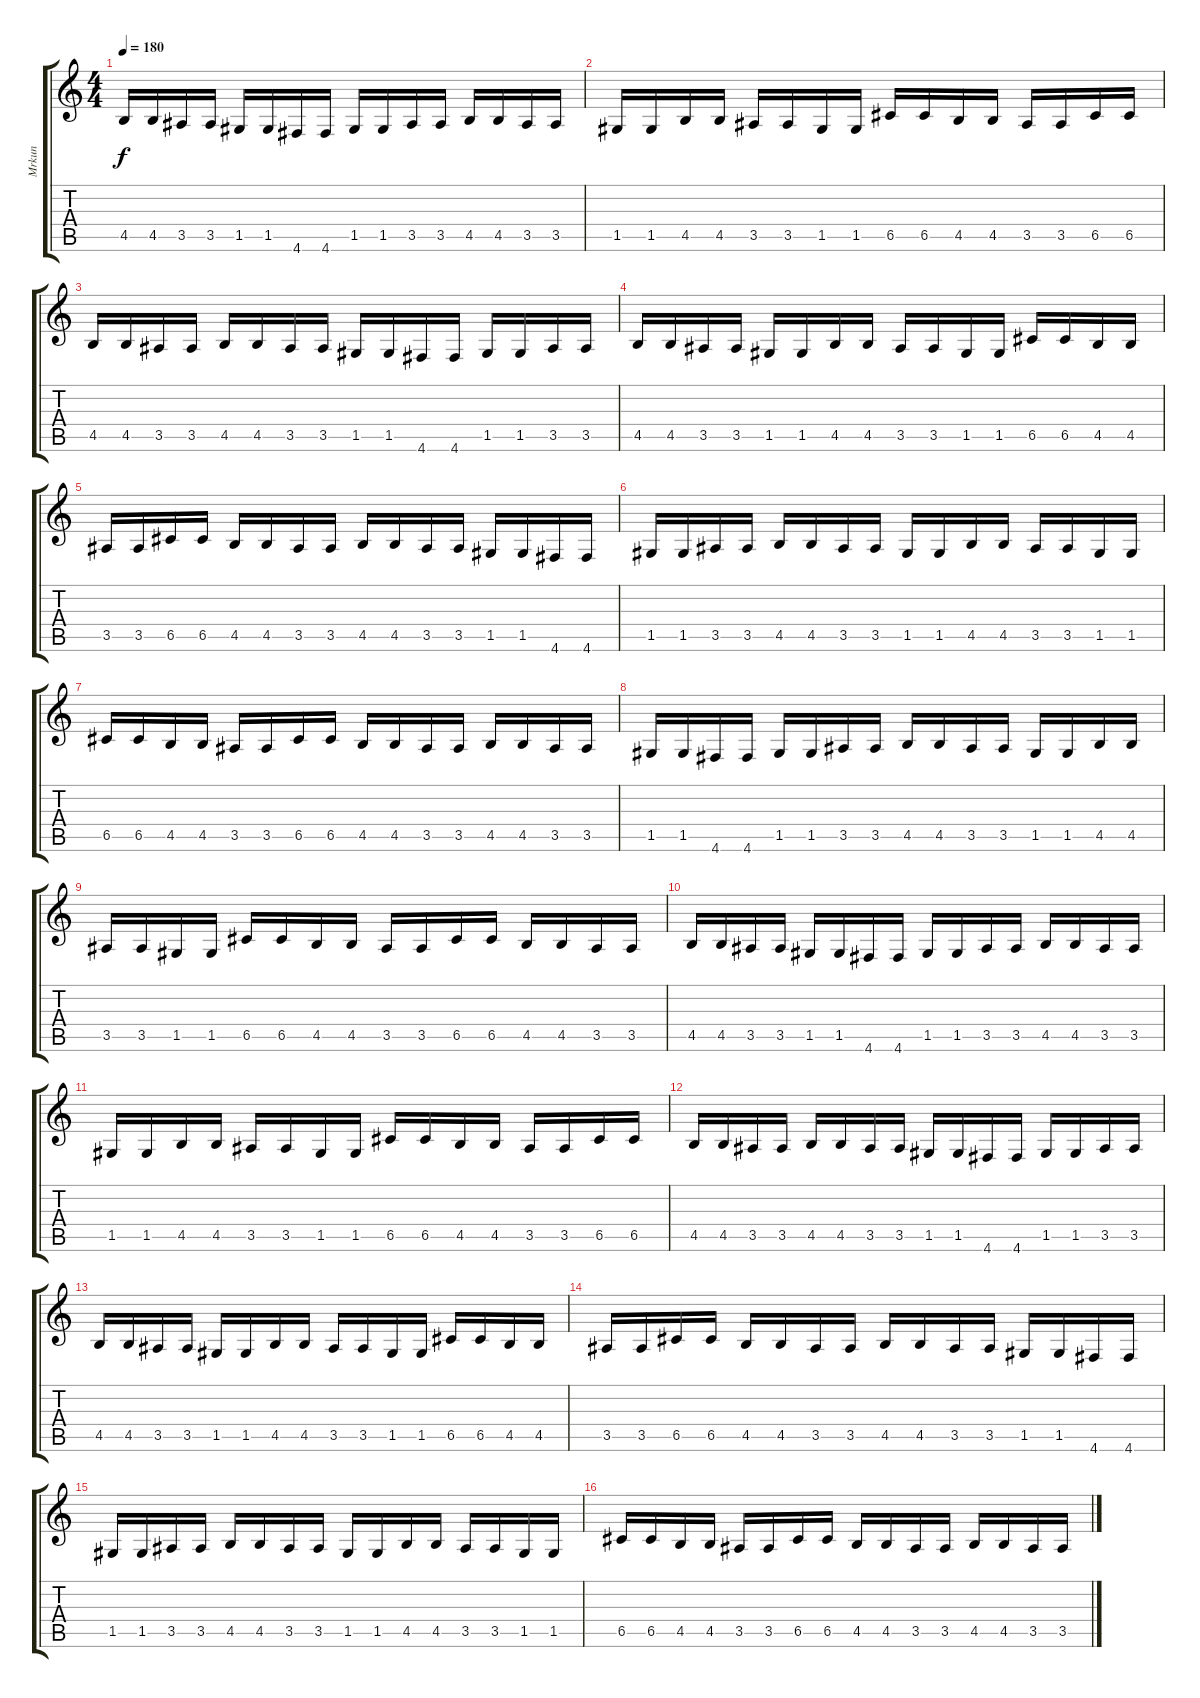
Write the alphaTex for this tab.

\track ("Mrkun" "Mrkun") {instrument distortionguitar}
\staff {score tabs}
\tuning (D4 A3 F3 C3 G2 D2) {hide}
\ts (4 4)
\tempo 180
\clef g2
\ks c
4.5.16{dy f} 4.5.16 3.5.16 3.5.16 1.5.16 1.5.16 4.6.16 4.6.16 1.5.16 1.5.16 3.5.16 3.5.16 4.5.16 4.5.16 3.5.16 3.5.16 |
1.5.16 1.5.16 4.5.16 4.5.16 3.5.16 3.5.16 1.5.16 1.5.16 6.5.16 6.5.16 4.5.16 4.5.16 3.5.16 3.5.16 6.5.16 6.5.16 |
4.5.16 4.5.16 3.5.16 3.5.16 4.5.16 4.5.16 3.5.16 3.5.16 1.5.16 1.5.16 4.6.16 4.6.16 1.5.16 1.5.16 3.5.16 3.5.16 |
4.5.16 4.5.16 3.5.16 3.5.16 1.5.16 1.5.16 4.5.16 4.5.16 3.5.16 3.5.16 1.5.16 1.5.16 6.5.16 6.5.16 4.5.16 4.5.16 |
3.5.16 3.5.16 6.5.16 6.5.16 4.5.16 4.5.16 3.5.16 3.5.16 4.5.16 4.5.16 3.5.16 3.5.16 1.5.16 1.5.16 4.6.16 4.6.16 |
1.5.16 1.5.16 3.5.16 3.5.16 4.5.16 4.5.16 3.5.16 3.5.16 1.5.16 1.5.16 4.5.16 4.5.16 3.5.16 3.5.16 1.5.16 1.5.16 |
6.5.16 6.5.16 4.5.16 4.5.16 3.5.16 3.5.16 6.5.16 6.5.16 4.5.16 4.5.16 3.5.16 3.5.16 4.5.16 4.5.16 3.5.16 3.5.16 |
1.5.16 1.5.16 4.6.16 4.6.16 1.5.16 1.5.16 3.5.16 3.5.16 4.5.16 4.5.16 3.5.16 3.5.16 1.5.16 1.5.16 4.5.16 4.5.16 |
3.5.16 3.5.16 1.5.16 1.5.16 6.5.16 6.5.16 4.5.16 4.5.16 3.5.16 3.5.16 6.5.16 6.5.16 4.5.16 4.5.16 3.5.16 3.5.16 |
4.5.16 4.5.16 3.5.16 3.5.16 1.5.16 1.5.16 4.6.16 4.6.16 1.5.16 1.5.16 3.5.16 3.5.16 4.5.16 4.5.16 3.5.16 3.5.16 |
1.5.16 1.5.16 4.5.16 4.5.16 3.5.16 3.5.16 1.5.16 1.5.16 6.5.16 6.5.16 4.5.16 4.5.16 3.5.16 3.5.16 6.5.16 6.5.16 |
4.5.16 4.5.16 3.5.16 3.5.16 4.5.16 4.5.16 3.5.16 3.5.16 1.5.16 1.5.16 4.6.16 4.6.16 1.5.16 1.5.16 3.5.16 3.5.16 |
4.5.16 4.5.16 3.5.16 3.5.16 1.5.16 1.5.16 4.5.16 4.5.16 3.5.16 3.5.16 1.5.16 1.5.16 6.5.16 6.5.16 4.5.16 4.5.16 |
3.5.16 3.5.16 6.5.16 6.5.16 4.5.16 4.5.16 3.5.16 3.5.16 4.5.16 4.5.16 3.5.16 3.5.16 1.5.16 1.5.16 4.6.16 4.6.16 |
1.5.16 1.5.16 3.5.16 3.5.16 4.5.16 4.5.16 3.5.16 3.5.16 1.5.16 1.5.16 4.5.16 4.5.16 3.5.16 3.5.16 1.5.16 1.5.16 |
6.5.16 6.5.16 4.5.16 4.5.16 3.5.16 3.5.16 6.5.16 6.5.16 4.5.16 4.5.16 3.5.16 3.5.16 4.5.16 4.5.16 3.5.16 3.5.16
